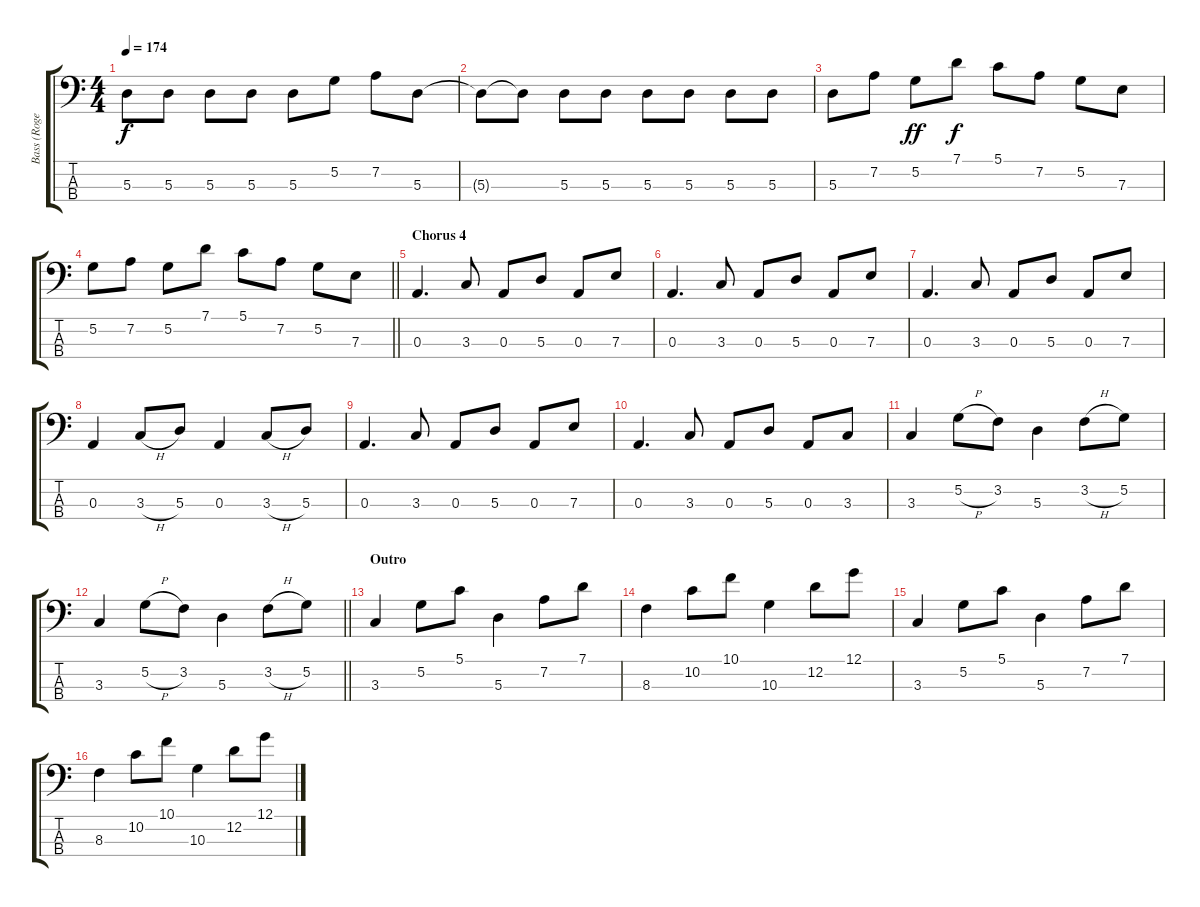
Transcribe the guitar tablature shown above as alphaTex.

\track ("Bass (Roger Glover)" "Bass (Roge") {instrument electricbassfinger}
\staff {score tabs}
\tuning (G2 D2 A1 E1) {hide}
\ts (4 4)
\tempo 174
\clef f4
\ks c
5.3.8{dy f} 5.3.8 5.3.8 5.3.8 5.3.8 5.2.8 7.2.8 5.3.8 |
5.3{t}.8 5.3{t}.8 5.3.8 5.3.8 5.3.8 5.3.8 5.3.8 5.3.8 |
5.3.8 7.2.8 5.2.8{dy ff} 7.1.8{dy f} 5.1.8 7.2.8 5.2.8 7.3.8 |
\barLineRight lightlight
5.2.8 7.2.8 5.2.8 7.1.8 5.1.8 7.2.8 5.2.8 7.3.8 |
\section ("" "Chorus 4")
0.3.4{d} 3.3.8 0.3.8 5.3.8 0.3.8 7.3.8 |
0.3.4{d} 3.3.8 0.3.8 5.3.8 0.3.8 7.3.8 |
0.3.4{d} 3.3.8 0.3.8 5.3.8 0.3.8 7.3.8 |
0.3.4 3.3{h}.8 5.3.8 0.3.4 3.3{h}.8 5.3.8 |
0.3.4{d} 3.3.8 0.3.8 5.3.8 0.3.8 7.3.8 |
0.3.4{d} 3.3.8 0.3.8 5.3.8 0.3.8 3.3.8 |
3.3.4 5.2{h}.8 3.2.8 5.3.4 3.2{h}.8 5.2.8 |
\barLineRight lightlight
3.3.4 5.2{h}.8 3.2.8 5.3.4 3.2{h}.8 5.2.8 |
\section ("" "Outro")
3.3.4 5.2.8 5.1.8 5.3.4 7.2.8 7.1.8 |
8.3.4 10.2.8 10.1.8 10.3.4 12.2.8 12.1.8 |
3.3.4 5.2.8 5.1.8 5.3.4 7.2.8 7.1.8 |
8.3.4 10.2.8 10.1.8 10.3.4 12.2.8 12.1.8
